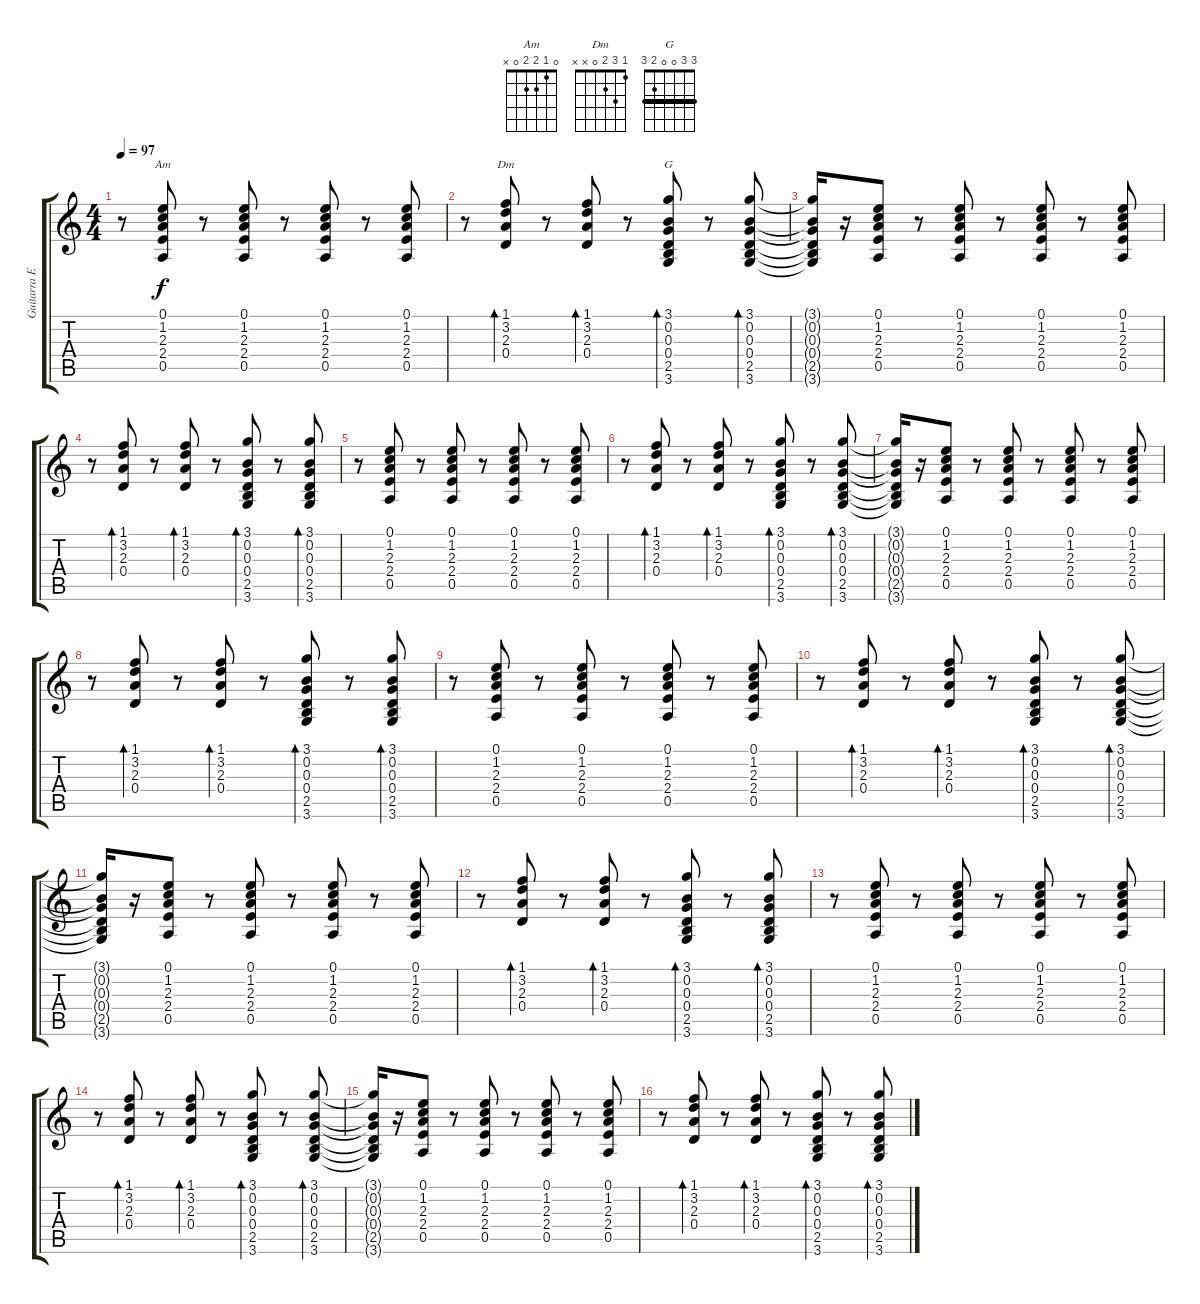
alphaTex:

\track ("Guitarra Eléctrica" "Guitarra E") {instrument electricguitarclean}
\staff {score tabs}
\tuning (E4 B3 G3 D3 A2 E2) {hide}
\chord ("Am" 0 1 2 2 0 x)
\chord ("Dm" 1 3 2 0 x x)
\chord ("G" 3 3 0 0 2 3) {barre 3}
\ts (4 4)
\tempo 97
\clef g2
\ks c
r.8{dy f} (0.1 1.2 2.3 2.4 0.5).8{ch "Am"} r.8 (0.1 1.2 2.3 2.4 0.5).8 r.8 (0.1 1.2 2.3 2.4 0.5).8 r.8 (0.1 1.2 2.3 2.4 0.5).8 |
r.8 (1.1 3.2 2.3 0.4).8{bd 30 ch "Dm"} r.8 (1.1 3.2 2.3 0.4).8{bd 30} r.8 (3.1 0.2 0.3 0.4 2.5 3.6).8{bd 30 ch "G"} r.8 (3.1 0.2 0.3 0.4 2.5 3.6).8{bd 30} |
(3.1{t} 0.2{t} 0.3{t} 0.4{t} 2.5{t} 3.6{t}).16 r.16 (0.1 1.2 2.3 2.4 0.5).8 r.8 (0.1 1.2 2.3 2.4 0.5).8 r.8 (0.1 1.2 2.3 2.4 0.5).8 r.8 (0.1 1.2 2.3 2.4 0.5).8 |
r.8 (1.1 3.2 2.3 0.4).8{bd 30} r.8 (1.1 3.2 2.3 0.4).8{bd 30} r.8 (3.1 0.2 0.3 0.4 2.5 3.6).8{bd 30} r.8 (3.1 0.2 0.3 0.4 2.5 3.6).8{bd 30} |
r.8 (0.1 1.2 2.3 2.4 0.5).8 r.8 (0.1 1.2 2.3 2.4 0.5).8 r.8 (0.1 1.2 2.3 2.4 0.5).8 r.8 (0.1 1.2 2.3 2.4 0.5).8 |
r.8 (1.1 3.2 2.3 0.4).8{bd 30} r.8 (1.1 3.2 2.3 0.4).8{bd 30} r.8 (3.1 0.2 0.3 0.4 2.5 3.6).8{bd 30} r.8 (3.1 0.2 0.3 0.4 2.5 3.6).8{bd 30} |
(3.1{t} 0.2{t} 0.3{t} 0.4{t} 2.5{t} 3.6{t}).16 r.16 (0.1 1.2 2.3 2.4 0.5).8 r.8 (0.1 1.2 2.3 2.4 0.5).8 r.8 (0.1 1.2 2.3 2.4 0.5).8 r.8 (0.1 1.2 2.3 2.4 0.5).8 |
r.8 (1.1 3.2 2.3 0.4).8{bd 30} r.8 (1.1 3.2 2.3 0.4).8{bd 30} r.8 (3.1 0.2 0.3 0.4 2.5 3.6).8{bd 30} r.8 (3.1 0.2 0.3 0.4 2.5 3.6).8{bd 30} |
r.8 (0.1 1.2 2.3 2.4 0.5).8 r.8 (0.1 1.2 2.3 2.4 0.5).8 r.8 (0.1 1.2 2.3 2.4 0.5).8 r.8 (0.1 1.2 2.3 2.4 0.5).8 |
r.8 (1.1 3.2 2.3 0.4).8{bd 30} r.8 (1.1 3.2 2.3 0.4).8{bd 30} r.8 (3.1 0.2 0.3 0.4 2.5 3.6).8{bd 30} r.8 (3.1 0.2 0.3 0.4 2.5 3.6).8{bd 30} |
(3.1{t} 0.2{t} 0.3{t} 0.4{t} 2.5{t} 3.6{t}).16 r.16 (0.1 1.2 2.3 2.4 0.5).8 r.8 (0.1 1.2 2.3 2.4 0.5).8 r.8 (0.1 1.2 2.3 2.4 0.5).8 r.8 (0.1 1.2 2.3 2.4 0.5).8 |
r.8 (1.1 3.2 2.3 0.4).8{bd 30} r.8 (1.1 3.2 2.3 0.4).8{bd 30} r.8 (3.1 0.2 0.3 0.4 2.5 3.6).8{bd 30} r.8 (3.1 0.2 0.3 0.4 2.5 3.6).8{bd 30} |
r.8 (0.1 1.2 2.3 2.4 0.5).8 r.8 (0.1 1.2 2.3 2.4 0.5).8 r.8 (0.1 1.2 2.3 2.4 0.5).8 r.8 (0.1 1.2 2.3 2.4 0.5).8 |
r.8 (1.1 3.2 2.3 0.4).8{bd 30} r.8 (1.1 3.2 2.3 0.4).8{bd 30} r.8 (3.1 0.2 0.3 0.4 2.5 3.6).8{bd 30} r.8 (3.1 0.2 0.3 0.4 2.5 3.6).8{bd 30} |
(3.1{t} 0.2{t} 0.3{t} 0.4{t} 2.5{t} 3.6{t}).16 r.16 (0.1 1.2 2.3 2.4 0.5).8 r.8 (0.1 1.2 2.3 2.4 0.5).8 r.8 (0.1 1.2 2.3 2.4 0.5).8 r.8 (0.1 1.2 2.3 2.4 0.5).8 |
r.8 (1.1 3.2 2.3 0.4).8{bd 30} r.8 (1.1 3.2 2.3 0.4).8{bd 30} r.8 (3.1 0.2 0.3 0.4 2.5 3.6).8{bd 30} r.8 (3.1 0.2 0.3 0.4 2.5 3.6).8{bd 30}
